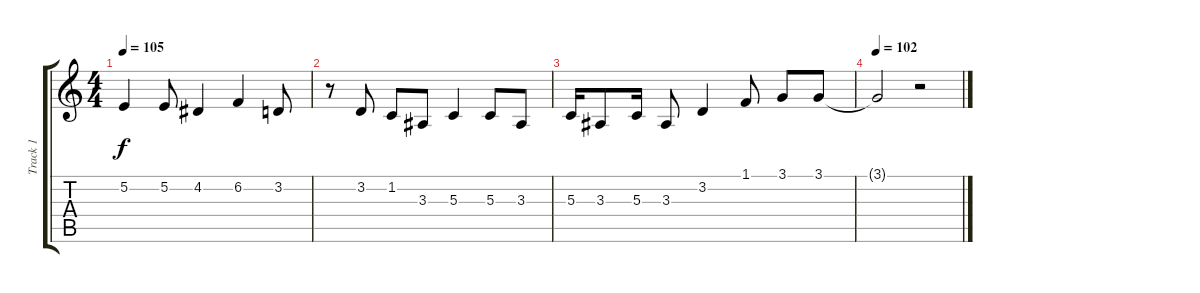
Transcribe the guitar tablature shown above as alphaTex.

\track ("Track 1" "Track 1") {instrument lead6voice}
\staff {score tabs}
\tuning (E4 B3 G3 D3 A2 E2) {hide}
\ts (4 4)
\tempo 105
\clef g2
\ks c
5.2{t}.4{dy f} 5.2.8 4.2.4 6.2.4 3.2.8 |
r.8 3.2.8 1.2.8 3.3.8 5.3.4 5.3.8 3.3.8 |
5.3.16 3.3.8 5.3.16 3.3.8 3.2.4 1.1.8 3.1.8 3.1.8 |
\tempo 97
\tempo 102
3.1{t}.2 r.2
